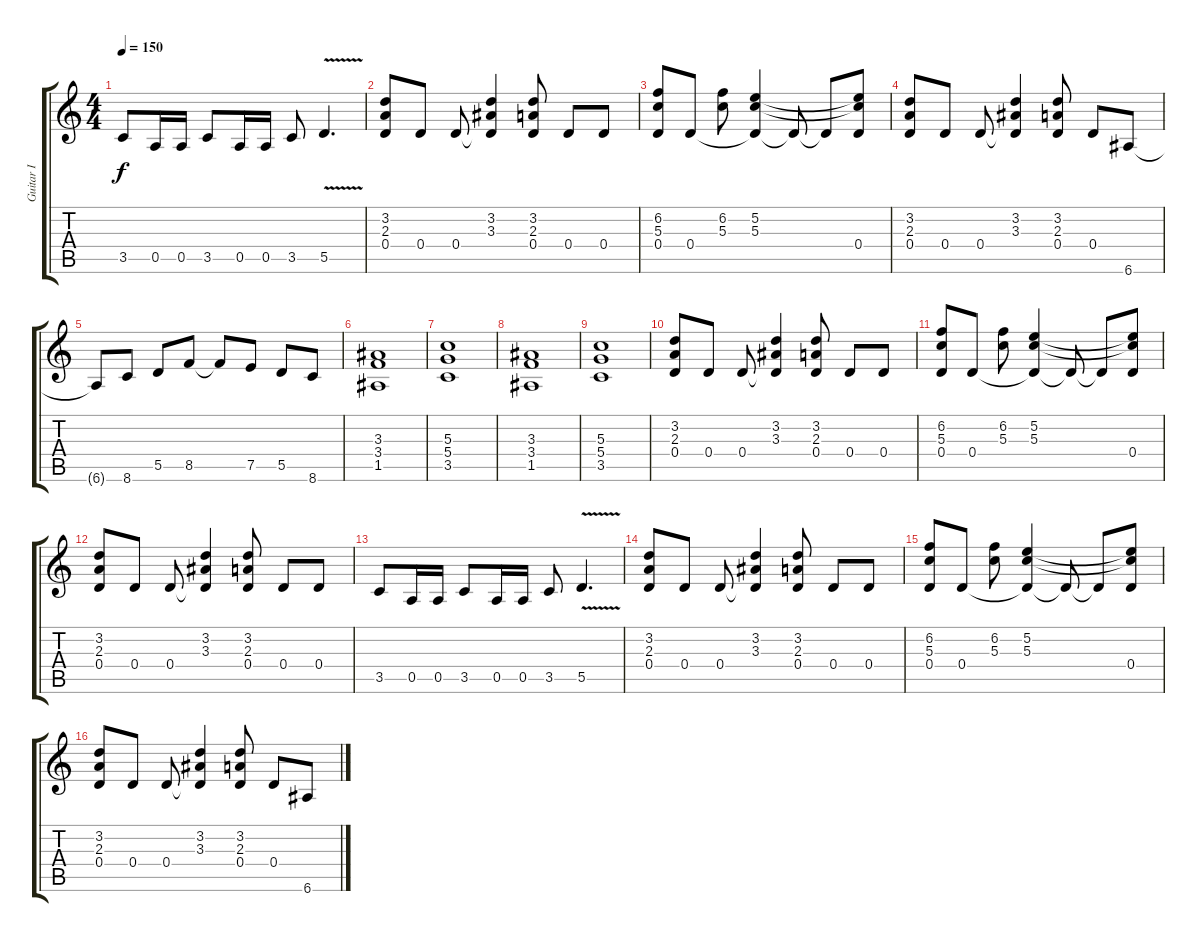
\track ("Guitar I" "Guitar I") {instrument distortionguitar}
\staff {score tabs}
\tuning (E4 B3 G3 D3 A2 E2) {hide}
\ts (4 4)
\tempo 150
\clef g2
\ks c
3.5.8{dy f} 0.5.16 0.5.16 3.5.8 0.5.16 0.5.16 3.5.8 5.5{v}.4{d} |
(3.2 2.3 0.4).8 0.4.8 0.4.8 (3.2 3.3 0.4{t}).4 (3.2 2.3 0.4).8 0.4.8 0.4.8 |
(6.2 5.3 0.4).8 0.4.8 (6.2 5.3).8 (5.2 5.3 0.4{t}).4 0.4{t}.8 0.4{t}.8 (5.2{t} 5.3{t} 0.4).8 |
(3.2 2.3 0.4).8 0.4.8 0.4.8 (3.2 3.3 0.4{t}).4 (3.2 2.3 0.4).8 0.4.8 6.6.8 |
6.6{t}.8 8.6.8 5.5.8 8.5.8 8.5{t}.8 7.5.8 5.5.8 8.6.8 |
(3.3 3.4 1.5).1 |
(5.3 5.4 3.5).1 |
(3.3 3.4 1.5).1 |
(5.3 5.4 3.5).1 |
(3.2 2.3 0.4).8 0.4.8 0.4.8 (3.2 3.3 0.4{t}).4 (3.2 2.3 0.4).8 0.4.8 0.4.8 |
(6.2 5.3 0.4).8 0.4.8 (6.2 5.3).8 (5.2 5.3 0.4{t}).4 0.4{t}.8 0.4{t}.8 (5.2{t} 5.3{t} 0.4).8 |
(3.2 2.3 0.4).8 0.4.8 0.4.8 (3.2 3.3 0.4{t}).4 (3.2 2.3 0.4).8 0.4.8 0.4.8 |
3.5.8 0.5.16 0.5.16 3.5.8 0.5.16 0.5.16 3.5.8 5.5{v}.4{d} |
(3.2 2.3 0.4).8 0.4.8 0.4.8 (3.2 3.3 0.4{t}).4 (3.2 2.3 0.4).8 0.4.8 0.4.8 |
(6.2 5.3 0.4).8 0.4.8 (6.2 5.3).8 (5.2 5.3 0.4{t}).4 0.4{t}.8 0.4{t}.8 (5.2{t} 5.3{t} 0.4).8 |
(3.2 2.3 0.4).8 0.4.8 0.4.8 (3.2 3.3 0.4{t}).4 (3.2 2.3 0.4).8 0.4.8 6.6.8
